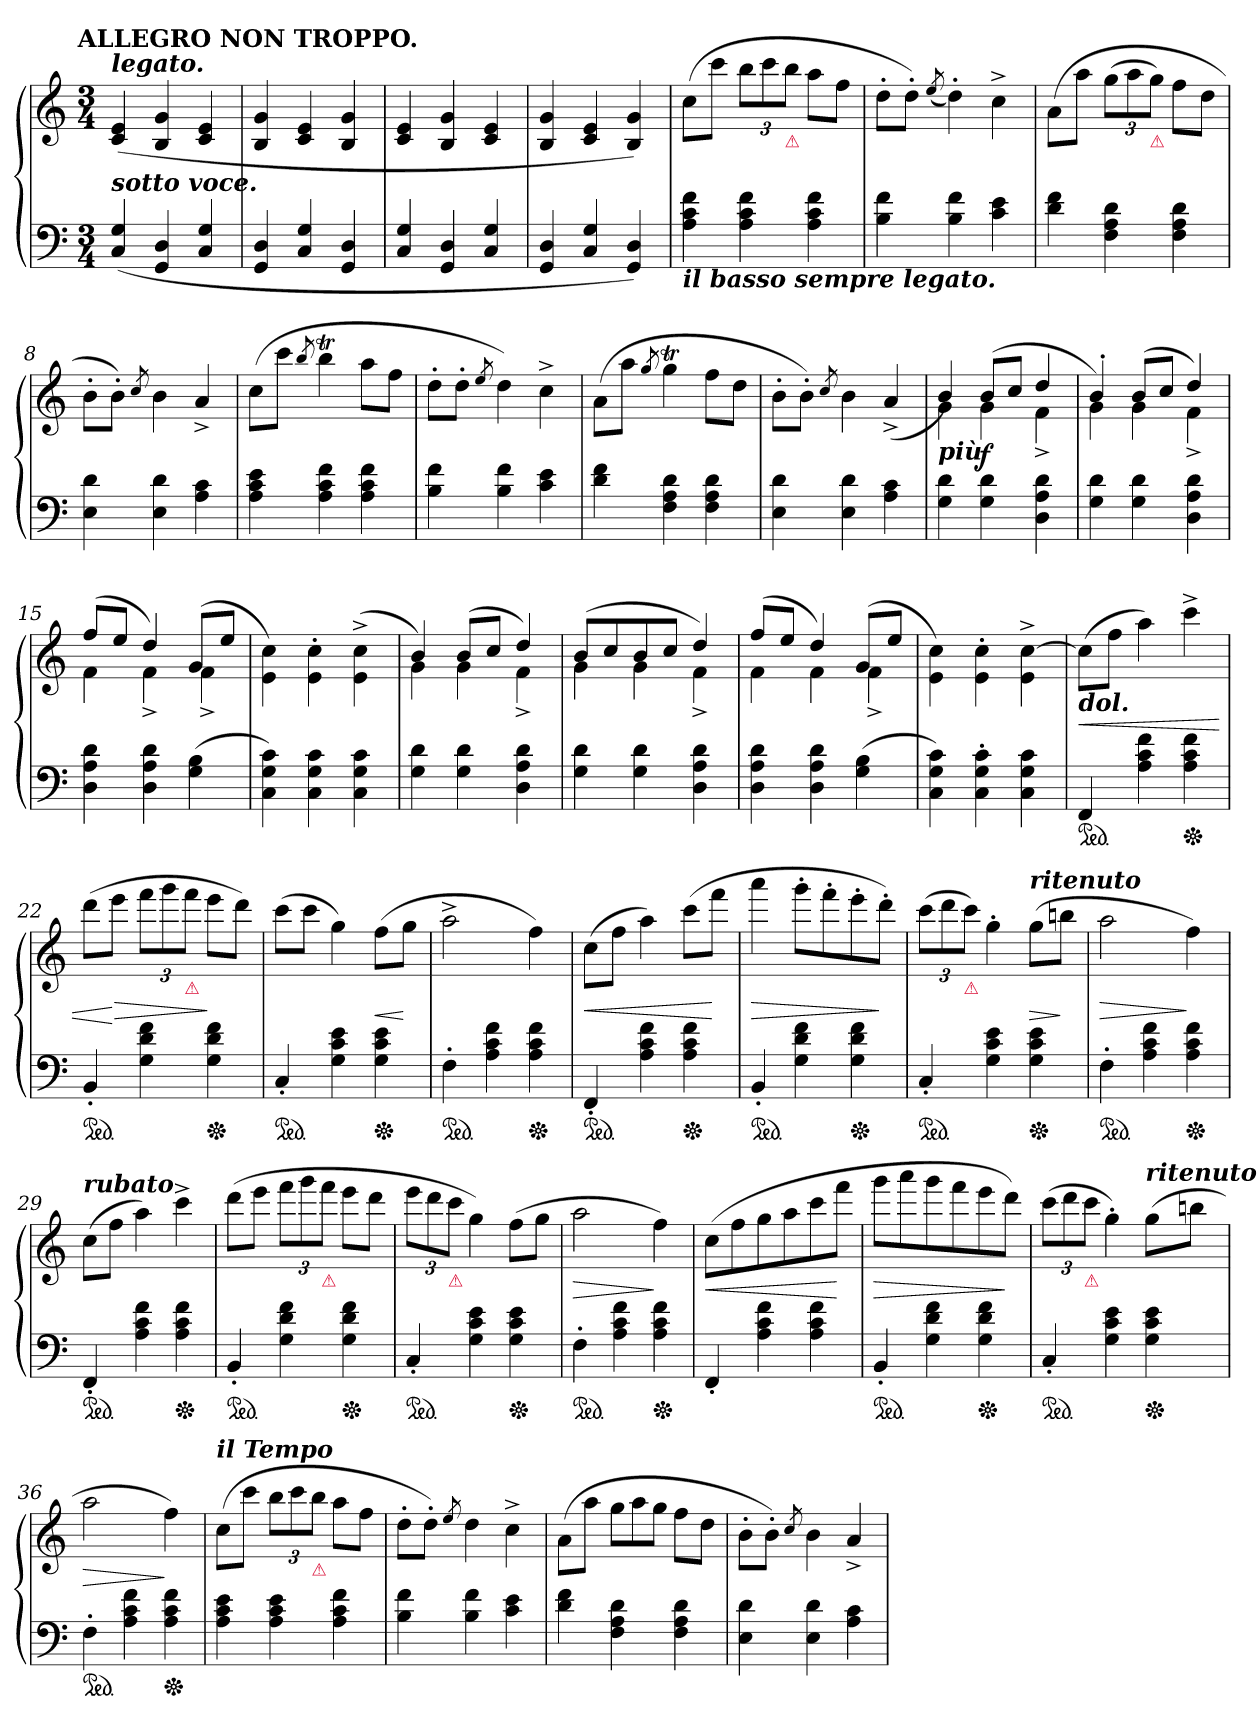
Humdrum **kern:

**kern	**kern	**dynam
*part1	*part1	*part1
*staff2	*staff1	*staff1/2
*clefF4	*clefG2	*
*k[]	*k[]	*
*C:	*C:	*
!!LO:TX:omd:t=ALLEGRO NON TROPPO.
*M3/4	*M3/4	*
*MM108	*MM108	*
=1	=1	=1
!	!LO:TX:a:Bi:t=legato.	!
!LO:TX:a:Bi:t=sotto voce.	!	!
(<4C/ 4G/	(>4c 4e	.
4GG 4D	4B 4g	.
4C/ 4G/	4c 4e	.
=2	=2	=2
4GG 4D	4B 4g	.
4C/ 4G/	4c 4e	.
4GG 4D	4B 4g	.
=3	=3	=3
4C/ 4G/	4c 4e	.
4GG 4D	4B 4g	.
4C/ 4G/	4c 4e	.
=4	=4	=4
4GG 4D	4B 4g	.
4C/ 4G/	4c 4e	.
4GG 4D)	4B 4g)	.
=5	=5	=5
!LO:TX:b:Bi:t=il basso sempre legato.	!	!
4A 4c 4f	(>8ccL	.
.	8cccJ	.
4A 4c 4f	12bbL	.
.	12ccc	.
!	!LO:TX:b:color=crimson:t=⚠	!
.	12bbJ	.
4A 4c 4f	8aaL	.
.	8ffJ	.
=6	=6	=6
4B 4f	8dd'L	.
.	8dd'J)	.
.	(<8qee/	.
4B 4f	4dd')	.
4c 4e	4cc^<	.
=7	=7	=7
4d 4f	(>8aL	.
.	8aaJ	.
4F 4A 4d	(>12ggL	.
.	12aa	.
!	!LO:TX:b:color=crimson:t=⚠	!
.	12ggJ)	.
4F 4A 4d	8ffL	.
.	8ddJ	.
=8	=8	=8
4E 4d	8b'L	.
.	8b'J)	.
.	8qcc/	.
4E 4d	4b	.
4A 4c	4a^	.
=9	=9	=9
4A 4c 4e	(>8ccL	.
.	8cccJ	.
.	8qbb/	.
4A 4c 4f	4bbt	.
4A 4c 4f	8aaL	.
.	8ffJ	.
=10	=10	=10
4B 4f	8dd'L	.
.	8dd'J	.
.	8qee/	.
4B 4f	4dd)	.
4c 4e	4cc^<	.
=11	=11	=11
4d 4f	(>8aL	.
.	8aaJ	.
.	8qgg/	.
4F 4A 4d	4ggT	.
4F 4A 4d	8ffL	.
.	8ddJ	.
=12	=12	=12
4E 4d	8b'L	.
.	8b'J)	.
.	8qcc/	.
4E 4d	4b	.
4A 4c	(>4a^	.
=13	=13	=13
*	*^	*
!	!LO:TX:b:Bi:t=più	!	!
4G 4d	4b)	4g	.
4G 4d	(>8bL	4g	f
.	8ccJ	.	.
4D 4A 4d	4dd	4f^	.
=14	=14	=14	=14
4G 4d	4b')	4g	.
4G 4d	(>8bL	4g	.
.	8ccJ	.	.
4D 4A 4d	4dd)	4f^	.
=15	=15	=15	=15
4D 4A 4d	(>8ffL	4f	.
.	8eeJ	.	.
4D 4A 4d	4dd)	4f^	.
(>4G 4B	(>8gL	4f^	.
.	8eeJ	.	.
*	*v	*v	*
=16	=16	=16
4C 4G 4c)	4e\ 4cc\)	.
4C 4G 4c	4e'\ 4cc'\	.
4C 4G 4c	(>4e^<\ 4cc^<\	.
=17	=17	=17
*	*^	*
4G 4d	4b)	4g	.
4G 4d	(>8bL	4g	.
.	8ccJ	.	.
4D 4A 4d	4dd)	4f^	.
=18	=18	=18	=18
4G 4d	(>8bL	4g	.
.	8cc	.	.
4G 4d	8b	4g	.
.	8ccJ	.	.
4D 4A 4d	4dd)	4f^	.
=19	=19	=19	=19
4D 4A 4d	(>8ffL	4f	.
.	8eeJ	.	.
4D 4A 4d	4dd)	4f	.
(>4G 4B	(>8gL	4f^	.
.	8eeJ	.	.
*	*v	*v	*
=20	=20	=20
4C 4G 4c)	4e\ 4cc\)	.
4C' 4G' 4c'	4e'\ 4cc'\	.
4C 4G 4c	4e^<\ [4cc^<\	.
=21	=21	=21
!	!LO:TX:b:Bi:t=dol.	!
*ped	*	*
4FF	(>8ccL]	<
.	8ffJ	.
4A 4c 4f	4aa)	.
*Xped	*	*
4A 4c 4f	4ccc^<	.
=22	=22	=22
*ped	*	*
4BB'	(>8dddL	.
.	8eeeJ	[ >
4G 4d 4f	12fffL	.
.	12ggg	.
!	!LO:TX:b:color=crimson:t=⚠	!
.	12fffJ	.
*Xped	*	*
4G 4d 4f	8eeeL	]
.	8dddJ)	.
=23	=23	=23
*ped	*	*
4C'	(>8cccL	.
.	8cccJ	.
4G 4c 4e	4gg)	.
*Xped	*	*
4G 4c 4e	(>8ffL	<
.	8ggJ	[
=24	=24	=24
*ped	*	*
4F'	2aa^<	.
4A 4c 4f	.	.
*Xped	*	*
4A 4c 4f	4ff)	.
=25	=25	=25
*ped	*	*
4FF'	(>8ccL	<
.	8ffJ	.
4A 4c 4f	4aa)	.
*Xped	*	*
4A 4c 4f	(>8cccL	.
.	8fffJ	[
=26	=26	=26
*ped	*	*
4BB'	4aaa	>
4G 4d 4f	8ggg'L	.
.	8fff'	.
*Xped	*	*
4G 4d 4f	8eee'	.
.	8ddd'J)	]
=27	=27	=27
*ped	*	*
4C'	(>12cccL	.
.	12ddd	.
!	!LO:TX:b:color=crimson:t=⚠	!
.	12cccJ)	.
4G 4c 4e	4gg'	.
!	!LO:TX:a:Bi:t=ritenuto	!
*Xped	*	*
4G 4c 4e	(>8ggL	>
.	8bbnJ	]
=28	=28	=28
*ped	*	*
4F'	2aa	>
4A 4c 4f	.	.
*Xped	*	*
4A 4c 4f	4ff)	]
=29	=29	=29
!	!LO:TX:a:Bi:t=rubato	!
*ped	*	*
4FF'	(>8ccL	.
.	8ffJ	.
4A 4c 4f	4aa)	.
*Xped	*	*
4A 4c 4f	4ccc^	.
=30	=30	=30
*ped	*	*
4BB'	(>8dddL	.
.	8eeeJ	.
4G 4d 4f	12fffL	.
.	12ggg	.
!	!LO:TX:b:color=crimson:t=⚠	!
.	12fffJ	.
*Xped	*	*
4G 4d 4f	8eeeL	.
.	8dddJ	.
=31	=31	=31
*ped	*	*
4C'	12eeeL	.
.	12ddd	.
!	!LO:TX:b:color=crimson:t=⚠	!
.	12cccJ	.
4G 4c 4e	4gg)	.
*Xped	*	*
4G 4c 4e	(>8ffL	.
.	8ggJ	.
=32	=32	=32
*ped	*	*
4F'	2aa	>
4A 4c 4f	.	.
*Xped	*	*
4A 4c 4f	4ff)	]
=33	=33	=33
4FF'	(>8ccL	<
.	8ff	.
4A 4c 4f	8gg	.
.	8aa	.
4A 4c 4f	8ccc	.
.	8fffJ	[
=34	=34	=34
*ped	*	*
4BB'	8gggL	>
.	8aaa	.
4G 4d 4f	8ggg	.
.	8fff	.
*Xped	*	*
4G 4d 4f	8eee	.
.	8dddJ)	]
=35	=35	=35
*ped	*	*
4C'	(>12cccL	.
.	12ddd	.
!	!LO:TX:b:color=crimson:t=⚠	!
.	12cccJ	.
4G 4c 4e	4gg')	.
!	!LO:TX:a:Bi:t=ritenuto	!
*Xped	*	*
4G 4c 4e	(>8ggL	.
.	8bbnJ	.
=36	=36	=36
*ped	*	*
4F'	2aa	>
4A 4c 4f	.	.
*Xped	*	*
4A 4c 4f	4ff)	]
=37	=37	=37
!	!LO:TX:a:Bi:t=il Tempo	!
4A 4c 4e	(>8ccL	.
.	8cccJ	.
4A 4c 4e	12bbL	.
.	12ccc	.
!	!LO:TX:b:color=crimson:t=⚠	!
.	12bbJ	.
4A 4c 4f	8aaL	.
.	8ffJ	.
=38	=38	=38
4B 4f	8dd'L	.
.	8dd'J)	.
.	8qee/	.
4B 4f	4dd	.
4c 4e	4cc^<	.
=39	=39	=39
4d 4f	(>8aL	.
.	8aaJ	.
*	*Xtuplet	*
4F 4A 4d	12ggL	.
.	12aa	.
.	12ggJ	.
4F 4A 4d	8ffL	.
.	8ddJ	.
=40	=40	=40
4E 4d	8b'L	.
.	8b'J)	.
.	8qcc/	.
4E 4d	4b	.
4A 4c	4a^	.
=	=	=
*-	*-	*-
